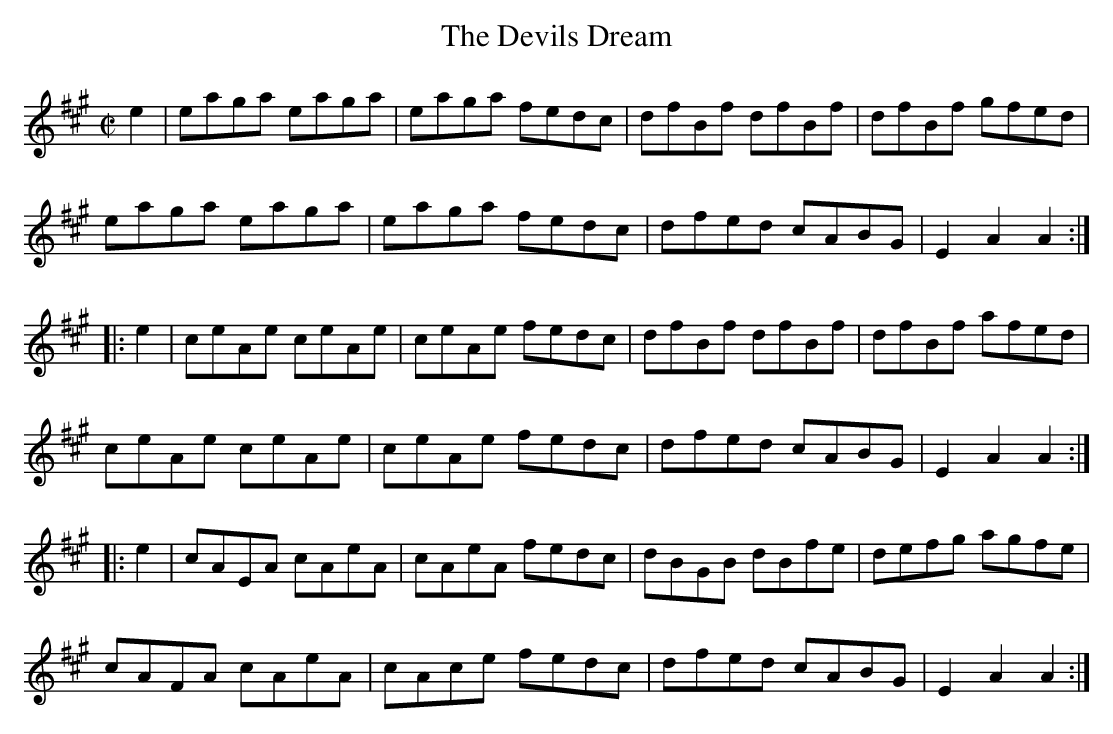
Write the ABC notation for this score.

X:1
T: Devils Dream, The
M: C|
L: 1/8
K: A
e2 | eaga eaga | eaga fedc | dfBf dfBf | dfBf gfed |
eaga eaga | eaga fedc | dfed cABG | E2 A2 A2 :|
|: e2 | ceAe ceAe | ceAe fedc | dfBf dfBf | dfBf afed |
ceAe ceAe | ceAe fedc | dfed cABG | E2 A2 A2 :|
|: e2 | cAEA cAeA | cAeA fedc | dBGB dBfe | defg agfe |
cAFA cAeA | cAce fedc | dfed cABG | E2 A2 A2 :|
